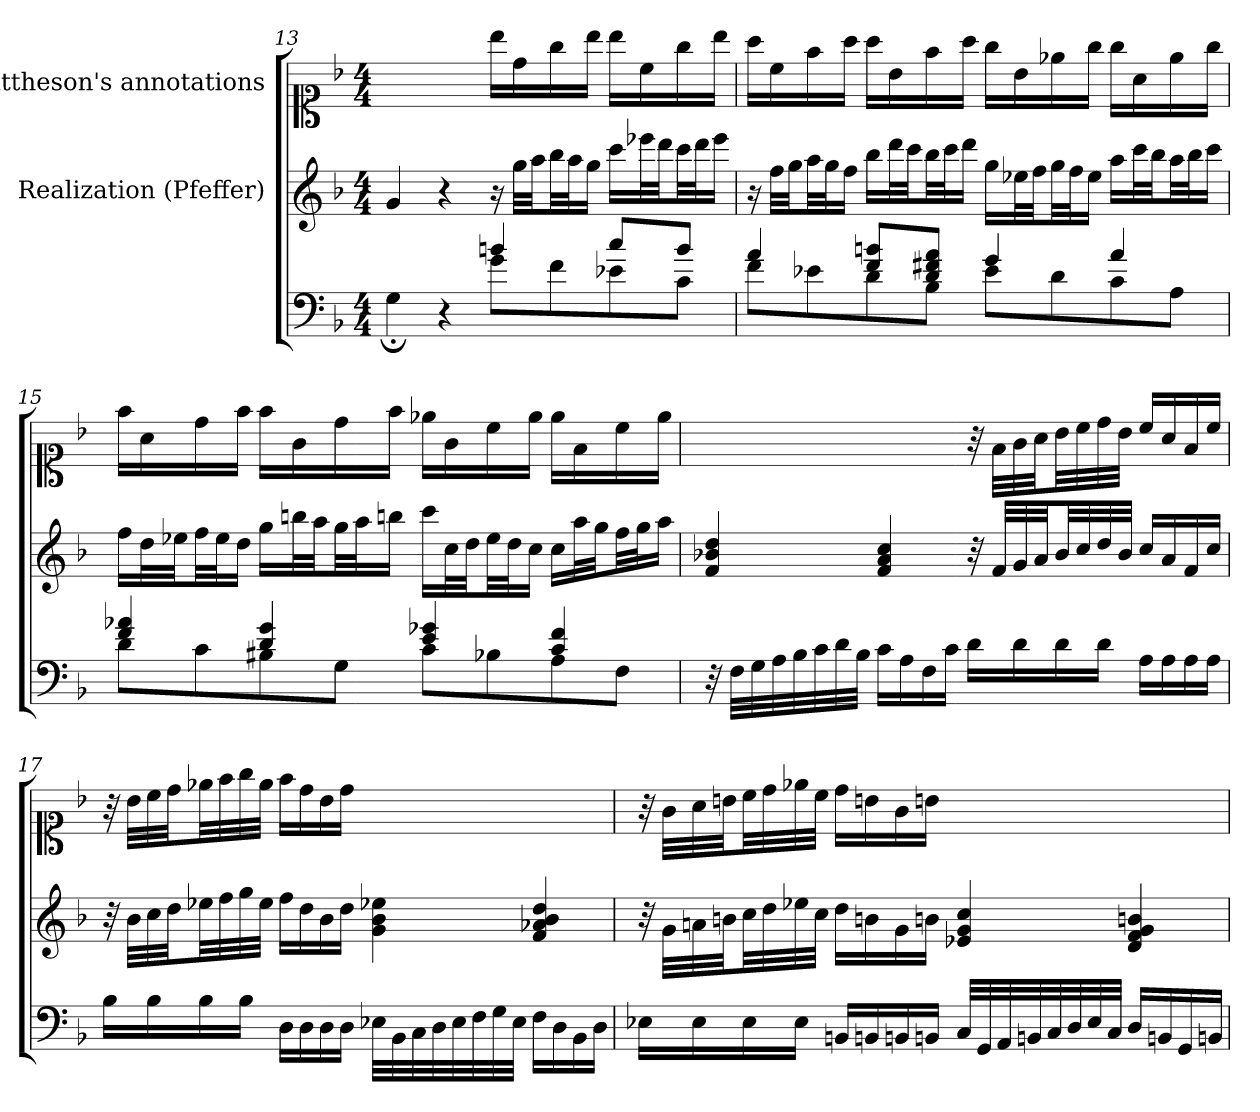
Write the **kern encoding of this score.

**kern	**kern	**kern
*part3	*part2	*part1
*staff3	*staff2	*staff1
*	*I"Realization (Pfeffer)	*I"Mattheson's annotations
*clefF4	*clefG2	*clefC1
*k[b-]	*k[b-]	*k[b-]
*F:	*F:	*F:
*M4/4	*M4/4	*M4/4
=13	=13	=13
*^	*	*
2ryy	4G;<\	4g/	2ryy
.	4r	4r	.
4bi/	8g\L	16r	16bb-\LL
.	.	32gg\LLL	16dd\
.	.	32aa\JJ	.
.	8f\	32bb-\LL	16gg\
.	.	32aa\J	.
.	.	16gg\JJ	16bb-\JJ
8cci/L	8e-X\	16ccc\LL	16bb-\LL
.	.	32eee-X\L	16cc\
.	.	32ddd\JJ	.
8bi/J	8c\J	32ccc\LL	16gg\
.	.	32ddd\J	.
.	.	16eee-\JJ	16bb-\JJ
=14	=14	=14	=14
4ai/	8f\L	16r	16aa\LL
.	.	32ff\LLL	16cc\
.	.	32gg\JJ	.
.	8e-X\	32aa\LL	16ff\
.	.	32gg\J	.
.	.	16ff\JJ	16aa\JJ
8fi/ 8bi/L	8d\	16bb-\LL	16aa\LL
.	.	32ddd\L	16b-\
.	.	32ccc\JJ	.
8di/ 8f#i/ 8ai/J	8B-\J	32bb-\LL	16ff\
.	.	32ccc\J	.
.	.	16ddd\JJ	16aa\JJ
4gi/	8e-\L	16gg\LL	16gg\LL
.	.	32ee-X\L	16b-\
.	.	32ff\JJ	.
.	8d\	32gg\LL	16ee-X\
.	.	32ff\J	.
.	.	16ee-\JJ	16gg\JJ
4ai/	8c\	16aa\LL	16gg\LL
.	.	32ccc\L	16a/
.	.	32bb-\JJ	.
.	8A\J	32aa\LL	16ee-\
.	.	32bb-\J	.
.	.	16ccc\JJ	16gg\JJ
=15	=15	=15	=15
4fi/ 4a-i/	8d\L	16ff\LL	16ff\LL
.	.	32dd\L	16a/
.	.	32ee-X\JJ	.
.	8c\	32ff\LL	16dd\
.	.	32ee-\J	.
.	.	16dd\JJ	16ff\JJ
4di/ 4gi/	8B#\	16gg\LL	16ff\LL
.	.	32bbn\L	16g/
.	.	32aa\JJ	.
.	8G\J	32gg\LL	16dd\
.	.	32aa\J	.
.	.	16bbn\JJ	16ff\JJ
4ei/ 4g-i/	8c\L	16ccc\LL	16ee-X\LL
.	.	32cc\L	16g/
.	.	32dd\JJ	.
.	8B-\	32ee-\LL	16cc\
.	.	32dd\J	.
.	.	16cc\JJ	16ee-\JJ
4ci/ 4fi/	8A\	16cc\LL	16ee-\LL
.	.	32aa\L	16f/
.	.	32gg\JJ	.
.	8F\J	32ff\LL	16cc\
.	.	32gg\J	.
.	.	16aa\JJ	16ee-\JJ
*v	*v	*	*
=16	=16	=16
32r	4f/ 4b-X/ 4dd/	2ryy
32F\LLL	.	.
32G\	.	.
32A\	.	.
32B-\	.	.
32c\	.	.
32d\	.	.
32B-\JJJ	.	.
16c\LL	4f/ 4a/ 4cc/	.
16A\	.	.
16F\	.	.
16c\JJ	.	.
16d\LL	32r	32r
.	32f/LLL	32f/LLL
16d\	32g/	32g/
.	32a/JJ	32a/JJ
16d\	32b-/LL	32b-\LL
.	32cc/	32cc\
16d\JJ	32dd/	32dd\
.	32b-/JJJ	32b-\JJJ
16A\LL	16cc/LL	16cc\LL
16A\	16a/	16a/
16A\	16f/	16f/
16A\JJ	16cc/JJ	16cc\JJ
=17	=17	=17
16B-\LL	32r	32r
.	32b-\LLL	32b-\LLL
16B-\	32cc\	32cc\
.	32dd\JJ	32dd\JJ
16B-\	32ee-X\LL	32ee-X\LL
.	32ff\	32ff\
16B-\JJ	32gg\	32gg\
.	32ee-\JJJ	32ee-\JJJ
16D\LL	16ff\LL	16ff\LL
16D\	16dd\	16dd\
16D\	16b-\	16b-\
16D\JJ	16dd\JJ	16dd\JJ
32E-X\LLL	4g\ 4b-\ 4ee-X\	2ryy
32BB-\	.	.
32C\	.	.
32D\	.	.
32E-\	.	.
32F\	.	.
32G\	.	.
32E-\JJJ	.	.
16F\LL	4f/ 4a-X/ 4b-/ 4dd/	.
16D\	.	.
16BB-\	.	.
16D\JJ	.	.
=18	=18	=18
16E-X\LL	32r	32r
.	32g\LLL	32g/LLL
16E-\	32an\	32a/
.	32bn\JJ	32bn\JJ
16E-\	32cc\LL	32cc\LL
.	32dd\	32dd\
16E-\JJ	32ee-X\	32ee-X\
.	32cc\JJJ	32cc\JJJ
16BBn/LL	16dd\LL	16dd\LL
16BBn/	16bn\	16bn\
16BBn/	16g\	16g/
16BBn/JJ	16bn\JJ	16bn\JJ
32C/LLL	4e-X/ 4g/ 4cc/	2ryy
32GG/	.	.
32AA/	.	.
32BBn/	.	.
32C/	.	.
32D/	.	.
32E-/	.	.
32C/JJJ	.	.
16D/LL	4d/ 4f/ 4g/ 4bn/	.
16BBn/	.	.
16GG/	.	.
16BBn/JJ	.	.
=	=	=
*-	*-	*-
